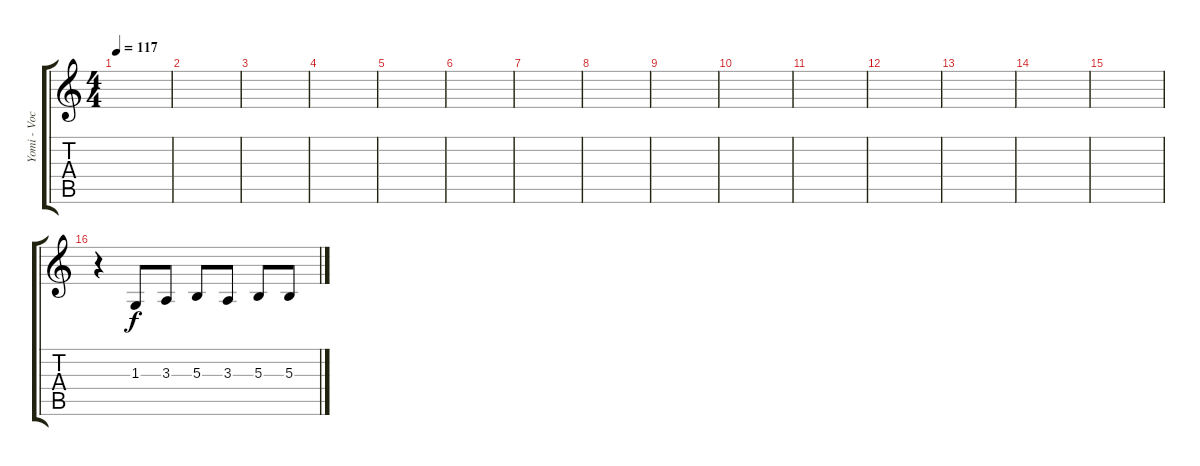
\track ("Yomi - Vocals" "Yomi - Voc") {instrument sopranosax}
\staff {score tabs}
\tuning (Eb4 Bb3 Gb3 Db3 Ab2 Eb2) {hide}
\ts (4 4)
\tempo 117
\clef g2
\ks c
|
|
|
|
|
|
|
|
|
|
|
|
|
|
|
r.4 1.3.8 3.3.8 5.3.8 3.3.8 5.3.8 5.3.8
